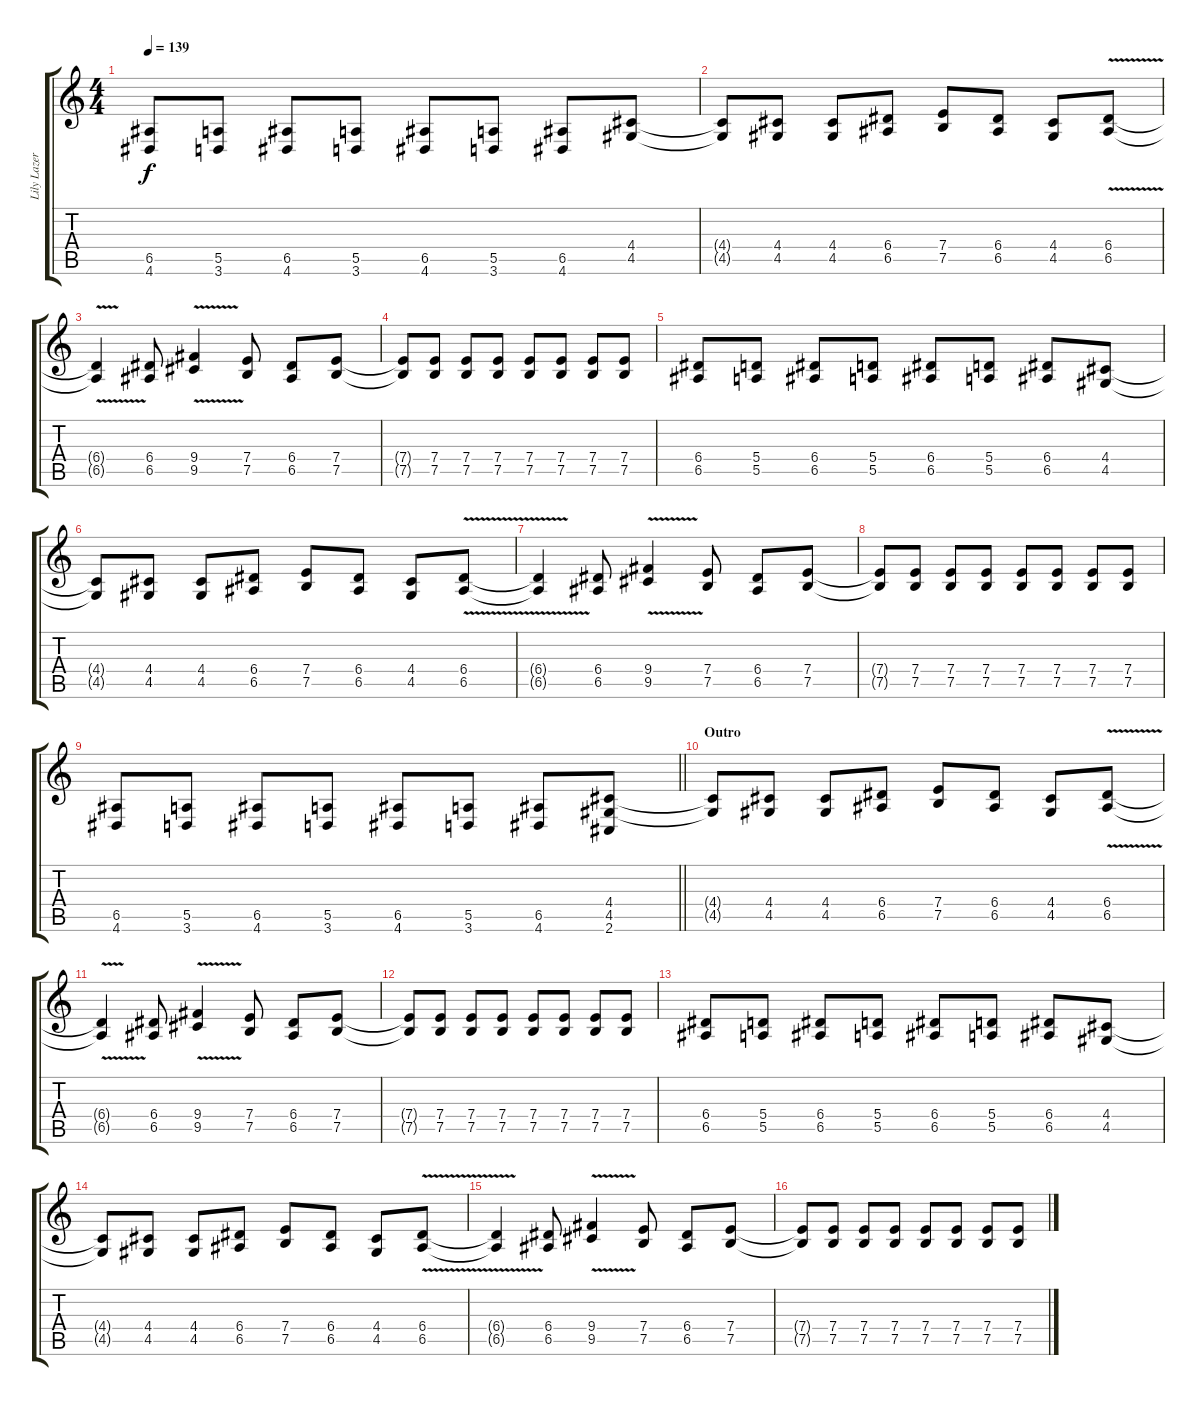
\track ("Lily Lazer (Guitar)" "Lily Lazer") {instrument distortionguitar}
\staff {score tabs}
\tuning (B3 Gb3 D3 A2 E2 B1) {hide}
\ts (4 4)
\tempo 139
\clef g2
\ks c
(6.5 4.6).8{dy f} (5.5 3.6).8 (6.5 4.6).8 (5.5 3.6).8 (6.5 4.6).8 (5.5 3.6).8 (6.5 4.6).8 (4.4 4.5).8 |
(4.4{t} 4.5{t}).8 (4.4 4.5).8 (4.4 4.5).8 (6.4 6.5).8 (7.4 7.5).8 (6.4 6.5).8 (4.4 4.5).8 (6.4{v} 6.5{v}).8 |
(6.4{t} 6.5{t}).4 (6.4 6.5).8 (9.4{v} 9.5{v}).4 (7.4 7.5).8 (6.4 6.5).8 (7.4 7.5).8 |
(7.4{t} 7.5{t}).8 (7.4 7.5).8 (7.4 7.5).8 (7.4 7.5).8 (7.4 7.5).8 (7.4 7.5).8 (7.4 7.5).8 (7.4 7.5).8 |
(6.4 6.5).8 (5.4 5.5).8 (6.4 6.5).8 (5.4 5.5).8 (6.4 6.5).8 (5.4 5.5).8 (6.4 6.5).8 (4.4 4.5).8 |
(4.4{t} 4.5{t}).8 (4.4 4.5).8 (4.4 4.5).8 (6.4 6.5).8 (7.4 7.5).8 (6.4 6.5).8 (4.4 4.5).8 (6.4{v} 6.5{v}).8 |
(6.4{t} 6.5{t}).4 (6.4 6.5).8 (9.4{v} 9.5{v}).4 (7.4 7.5).8 (6.4 6.5).8 (7.4 7.5).8 |
(7.4{t} 7.5{t}).8 (7.4 7.5).8 (7.4 7.5).8 (7.4 7.5).8 (7.4 7.5).8 (7.4 7.5).8 (7.4 7.5).8 (7.4 7.5).8 |
\barLineRight lightlight
(6.5 4.6).8 (5.5 3.6).8 (6.5 4.6).8 (5.5 3.6).8 (6.5 4.6).8 (5.5 3.6).8 (6.5 4.6).8 (4.4 4.5 2.6).8 |
\section ("" "Outro")
(4.4{t} 4.5{t}).8 (4.4 4.5).8 (4.4 4.5).8 (6.4 6.5).8 (7.4 7.5).8 (6.4 6.5).8 (4.4 4.5).8 (6.4{v} 6.5{v}).8 |
(6.4{t} 6.5{t}).4 (6.4 6.5).8 (9.4{v} 9.5{v}).4 (7.4 7.5).8 (6.4 6.5).8 (7.4 7.5).8 |
(7.4{t} 7.5{t}).8 (7.4 7.5).8 (7.4 7.5).8 (7.4 7.5).8 (7.4 7.5).8 (7.4 7.5).8 (7.4 7.5).8 (7.4 7.5).8 |
(6.4 6.5).8 (5.4 5.5).8 (6.4 6.5).8 (5.4 5.5).8 (6.4 6.5).8 (5.4 5.5).8 (6.4 6.5).8 (4.4 4.5).8 |
(4.4{t} 4.5{t}).8 (4.4 4.5).8 (4.4 4.5).8 (6.4 6.5).8 (7.4 7.5).8 (6.4 6.5).8 (4.4 4.5).8 (6.4{v} 6.5{v}).8 |
(6.4{t} 6.5{t}).4 (6.4 6.5).8 (9.4{v} 9.5{v}).4 (7.4 7.5).8 (6.4 6.5).8 (7.4 7.5).8 |
(7.4{t} 7.5{t}).8 (7.4 7.5).8 (7.4 7.5).8 (7.4 7.5).8 (7.4 7.5).8 (7.4 7.5).8 (7.4 7.5).8 (7.4 7.5).8
